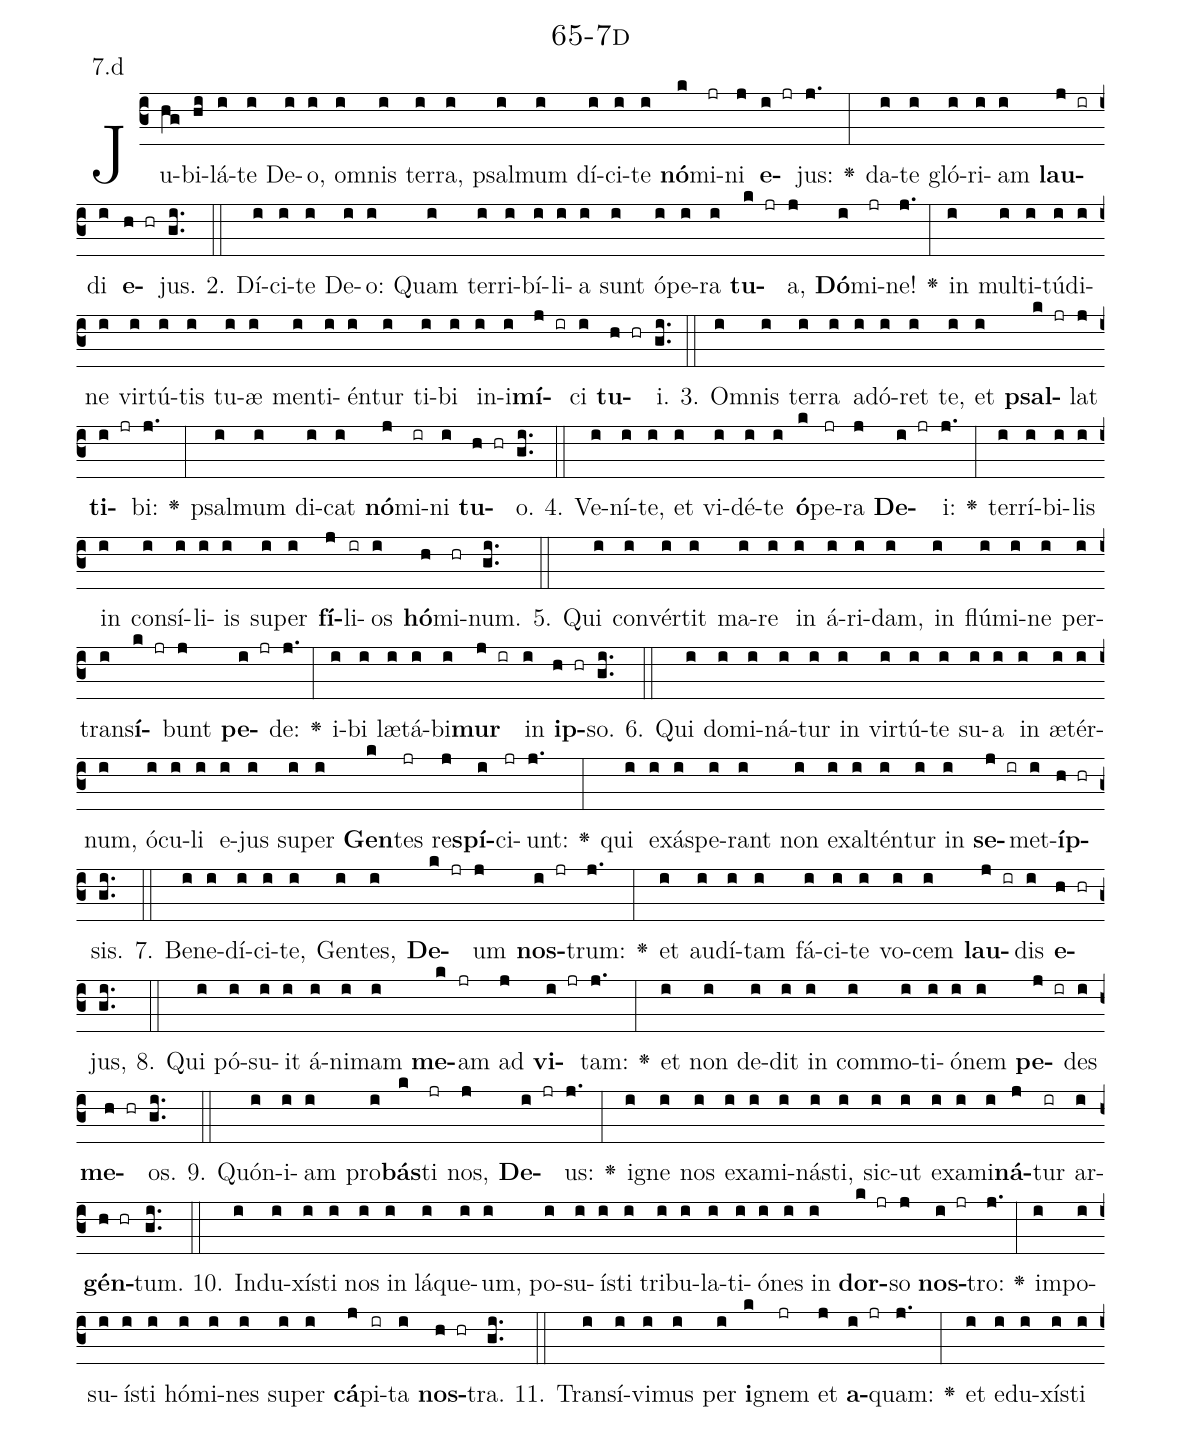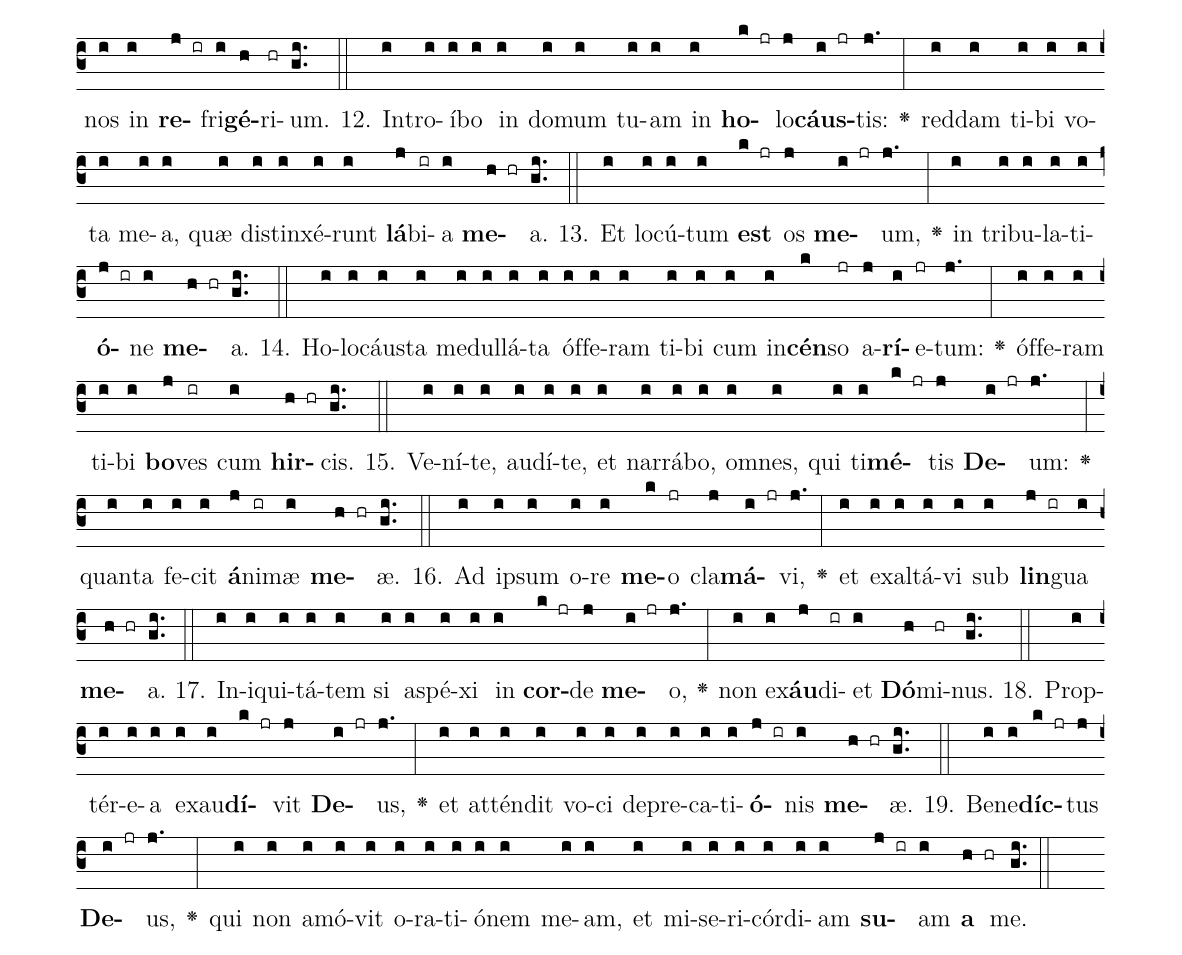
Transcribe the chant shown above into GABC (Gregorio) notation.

name: 65-7d;
annotation: 7.d;
%%
(c3)Ju(hg)bi(hi)lá(i)te(i) De(i)o,(i) om(i)nis(i) ter(i)ra,(i) psal(i)mum(i) dí(i)ci(i)te(i) <b>nó</b>(k)mi(jr)ni(j) <b>e</b>(i jr)jus:(j.) <v>\greheightstar</v>(:) da(i)te(i) gló(i)ri(i)am(i) <b>lau</b>(j ir)di(i) <b>e</b>(h hr)jus.(gi..) (::)
2. Dí(i)ci(i)te(i) De(i)o:(i) Quam(i) ter(i)ri(i)bí(i)li(i)a(i) sunt(i) ó(i)pe(i)ra(i) <b>tu</b>(k jr)a,(j) <b>Dó</b>(i)mi(jr)ne!(j.) <v>\greheightstar</v>(:) in(i) mul(i)ti(i)tú(i)di(i)ne(i) vir(i)tú(i)tis(i) tu(i)æ(i) men(i)ti(i)én(i)tur(i) ti(i)bi(i) in(i)i(i)<b>mí</b>(j ir)ci(i) <b>tu</b>(h hr)i.(gi..) (::)
3. Om(i)nis(i) ter(i)ra(i) ad(i)ó(i)ret(i) te,(i) et(i) <b>psal</b>(k jr)lat(j) <b>ti</b>(i jr)bi:(j.) <v>\greheightstar</v>(:) psal(i)mum(i) di(i)cat(i) <b>nó</b>(j)mi(ir)ni(i) <b>tu</b>(h hr)o.(gi..) (::)
4. Ve(i)ní(i)te,(i) et(i) vi(i)dé(i)te(i) <b>ó</b>(k)pe(jr)ra(j) <b>De</b>(i jr)i:(j.) <v>\greheightstar</v>(:) ter(i)rí(i)bi(i)lis(i) in(i) con(i)sí(i)li(i)is(i) su(i)per(i) <b>fí</b>(j)li(ir)os(i) <b>hó</b>(h)mi(hr)num.(gi..) (::)
5. Qui(i) con(i)vér(i)tit(i) ma(i)re(i) in(i) á(i)ri(i)dam,(i) in(i) flú(i)mi(i)ne(i) per(i)trans(i)<b>í</b>(k jr)bunt(j) <b>pe</b>(i jr)de:(j.) <v>\greheightstar</v>(:) i(i)bi(i) læ(i)tá(i)bi(i)<b>mur</b>(j ir) in(i) <b>ip</b>(h hr)so.(gi..) (::)
6. Qui(i) do(i)mi(i)ná(i)tur(i) in(i) vir(i)tú(i)te(i) su(i)a(i) in(i) æ(i)tér(i)num,(i) ó(i)cu(i)li(i) e(i)jus(i) su(i)per(i) <b>Gen</b>(k)tes(jr) re(j)<b>spí</b>(i)ci(jr)unt:(j.) <v>\greheightstar</v>(:) qui(i) ex(i)ás(i)pe(i)rant(i) non(i) ex(i)al(i)tén(i)tur(i) in(i) <b>se</b>(j ir)met(i)<b>íp</b>(h hr)sis.(gi..) (::)
7. Be(i)ne(i)dí(i)ci(i)te,(i) Gen(i)tes,(i) <b>De</b>(k jr)um(j) <b>nos</b>(i jr)trum:(j.) <v>\greheightstar</v>(:) et(i) au(i)dí(i)tam(i) fá(i)ci(i)te(i) vo(i)cem(i) <b>lau</b>(j ir)dis(i) <b>e</b>(h hr)jus,(gi..) (::)
8. Qui(i) pó(i)su(i)it(i) á(i)ni(i)mam(i) <b>me</b>(k)am(jr) ad(j) <b>vi</b>(i jr)tam:(j.) <v>\greheightstar</v>(:) et(i) non(i) de(i)dit(i) in(i) com(i)mo(i)ti(i)ó(i)nem(i) <b>pe</b>(j ir)des(i) <b>me</b>(h hr)os.(gi..) (::)
9. Quón(i)i(i)am(i) pro(i)<b>bás</b>(k)ti(jr) nos,(j) <b>De</b>(i jr)us:(j.) <v>\greheightstar</v>(:) i(i)gne(i) nos(i) ex(i)a(i)mi(i)nás(i)ti,(i) sic(i)ut(i) ex(i)a(i)mi(i)<b>ná</b>(j)tur(ir) ar(i)<b>gén</b>(h hr)tum.(gi..) (::)
10. In(i)du(i)xís(i)ti(i) nos(i) in(i) lá(i)que(i)um,(i) po(i)su(i)ís(i)ti(i) tri(i)bu(i)la(i)ti(i)ó(i)nes(i) in(i) <b>dor</b>(k jr)so(j) <b>nos</b>(i jr)tro:(j.) <v>\greheightstar</v>(:) im(i)po(i)su(i)ís(i)ti(i) hó(i)mi(i)nes(i) su(i)per(i) <b>cá</b>(j)pi(ir)ta(i) <b>nos</b>(h hr)tra.(gi..) (::)
11. Trans(i)í(i)vi(i)mus(i) per(i) <b>i</b>(k)gnem(jr) et(j) <b>a</b>(i jr)quam:(j.) <v>\greheightstar</v>(:) et(i) e(i)du(i)xís(i)ti(i) nos(i) in(i) <b>re</b>(j ir)fri(i)<b>gé</b>(h)ri(hr)um.(gi..) (::)
12. In(i)tro(i)í(i)bo(i) in(i) do(i)mum(i) tu(i)am(i) in(i) <b>ho</b>(k jr)lo(j)<b>cáus</b>(i jr)tis:(j.) <v>\greheightstar</v>(:) red(i)dam(i) ti(i)bi(i) vo(i)ta(i) me(i)a,(i) quæ(i) di(i)stin(i)xé(i)runt(i) <b>lá</b>(j)bi(ir)a(i) <b>me</b>(h hr)a.(gi..) (::)
13. Et(i) lo(i)cú(i)tum(i) <b>est</b>(k jr) os(j) <b>me</b>(i jr)um,(j.) <v>\greheightstar</v>(:) in(i) tri(i)bu(i)la(i)ti(i)<b>ó</b>(j ir)ne(i) <b>me</b>(h hr)a.(gi..) (::)
14. Ho(i)lo(i)cáus(i)ta(i) me(i)dul(i)lá(i)ta(i) óf(i)fe(i)ram(i) ti(i)bi(i) cum(i) in(i)<b>cén</b>(k)so(jr) a(j)<b>rí</b>(i)e(jr)tum:(j.) <v>\greheightstar</v>(:) óf(i)fe(i)ram(i) ti(i)bi(i) <b>bo</b>(j)ves(ir) cum(i) <b>hir</b>(h hr)cis.(gi..) (::)
15. Ve(i)ní(i)te,(i) au(i)dí(i)te,(i) et(i) nar(i)rá(i)bo,(i) om(i)nes,(i) qui(i) ti(i)<b>mé</b>(k jr)tis(j) <b>De</b>(i jr)um:(j.) <v>\greheightstar</v>(:) quan(i)ta(i) fe(i)cit(i) <b>á</b>(j)ni(ir)mæ(i) <b>me</b>(h hr)æ.(gi..) (::)
16. Ad(i) ip(i)sum(i) o(i)re(i) <b>me</b>(k)o(jr) cla(j)<b>má</b>(i jr)vi,(j.) <v>\greheightstar</v>(:) et(i) ex(i)al(i)tá(i)vi(i) sub(i) <b>lin</b>(j ir)gua(i) <b>me</b>(h hr)a.(gi..) (::)
17. In(i)i(i)qui(i)tá(i)tem(i) si(i) a(i)spé(i)xi(i) in(i) <b>cor</b>(k jr)de(j) <b>me</b>(i jr)o,(j.) <v>\greheightstar</v>(:) non(i) ex(i)<b>áu</b>(j)di(ir)et(i) <b>Dó</b>(h)mi(hr)nus.(gi..) (::)
18. Prop(i)tér(i)e(i)a(i) ex(i)au(i)<b>dí</b>(k jr)vit(j) <b>De</b>(i jr)us,(j.) <v>\greheightstar</v>(:) et(i) at(i)tén(i)dit(i) vo(i)ci(i) de(i)pre(i)ca(i)ti(i)<b>ó</b>(j ir)nis(i) <b>me</b>(h hr)æ.(gi..) (::)
19. Be(i)ne(i)<b>díc</b>(k jr)tus(j) <b>De</b>(i jr)us,(j.) <v>\greheightstar</v>(:) qui(i) non(i) a(i)mó(i)vit(i) o(i)ra(i)ti(i)ó(i)nem(i) me(i)am,(i) et(i) mi(i)se(i)ri(i)cór(i)di(i)am(i) <b>su</b>(j ir)am(i) <b>a</b>(h hr) me.(gi..) (::)
